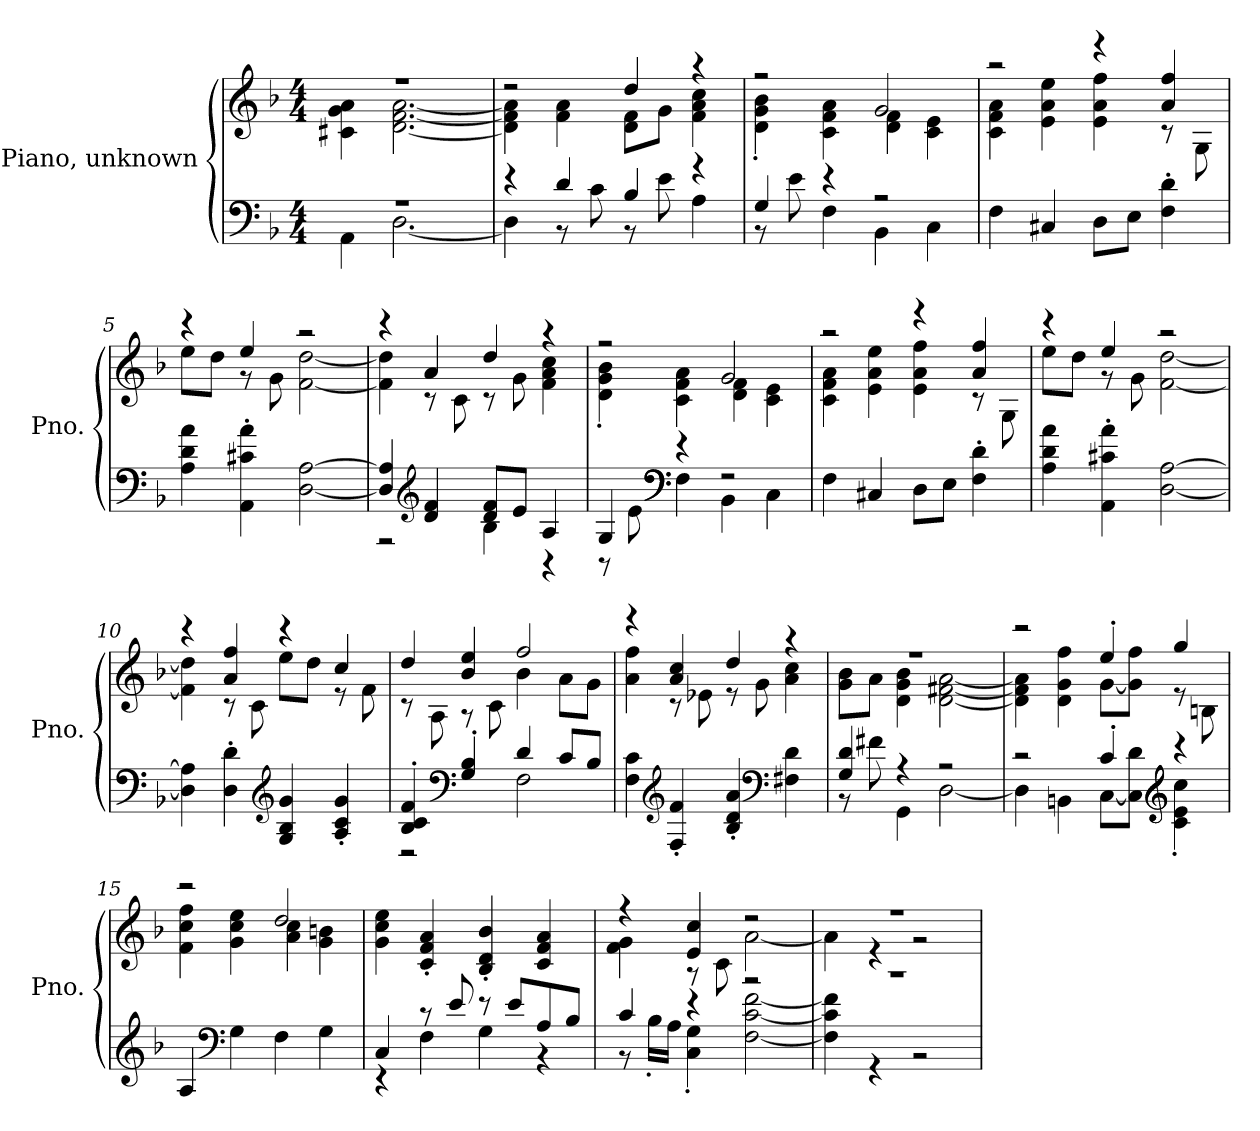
**kern	**kern
*part1	*part1
*staff2	*staff1
*I"Piano, unknown	*
*I'Pno.	*
*clefF4	*clefG2
*k[b-]	*k[b-]
*M4/4	*M4/4
*MM120	*MM120
=1	=1
*^	*^
1r	4AA\	1r	4c#X\ 4g\ 4a\
.	[2.D\	.	[2.d\ [2.f\ [2.a\
=2	=2	=2	=2
4r	4D\]	2r	4d\] 4f\] 4a\]
4d/	8r	.	4f\ 4a\
.	8c\	.	.
4B-/	8r	4dd/	8d\ 8f\L
.	8e\	.	8g\J
4r	4A\	4r	4f\ 4a\ 4cc\
=3	=3	=3	=3
4G/	8r	2r	4d\' 4g\' 4b-\'
.	8e\	.	.
4r	4F\	.	4c\ 4f\ 4a\
2r	4BB-\	2g/	4d\ 4f\
.	4C\	.	4c\ 4e\
*v	*v	*	*
=4	=4	=4
4F\	2r	4c\ 4f\ 4a\
4C#X/	.	4e\ 4a\ 4ee\
8D\L	4r	4e\ 4a\ 4ff\
8E\J	.	.
4F\' 4d\'	4a/ 4ff/	8r
.	.	8G\
=5	=5	=5
4A\ 4d\ 4a\	4r	8ee\L
.	.	8dd\J
4AA\' 4c#X\' 4a\'	4ee/	8r
.	.	8g\
[2D\ [2A\	2r	[2f\ [2dd\
=6	=6	=6
*^	*	*
4D/] 4A/]	2r	4r	4f\] 4dd\]
*clefG2	*	*	*
4d/ 4f/	.	4a/	8r
.	.	.	8c\
8d/ 8f/L	4B-\	4dd/	8r
8e/J	.	.	8g\
4A/	4r	4r	4f\ 4a\ 4cc\
!!LO:LB:g=z	!!
=7	=7	=7	=7
4G/	8r	2r	4d\' 4g\' 4b-\'
.	8e\	.	.
*clefF4	*	*	*
4r	4F\	.	4c\ 4f\ 4a\
2r	4BB-\	2g/	4d\ 4f\
.	4C\	.	4c\ 4e\
*v	*v	*	*
=8	=8	=8
4F\	2r	4c\ 4f\ 4a\
4C#X/	.	4e\ 4a\ 4ee\
8D\L	4r	4e\ 4a\ 4ff\
8E\J	.	.
4F\' 4d\'	4a/ 4ff/	8r
.	.	8G\
=9	=9	=9
4A\ 4d\ 4a\	4r	8ee\L
.	.	8dd\J
4AA\' 4c#X\' 4a\'	4ee/	8r
.	.	8g\
[2D\ [2A\	2r	[2f\ [2dd\
=10	=10	=10
4D\] 4A\]	4r	4f\] 4dd\]
4D\' 4d\'	4a/ 4ff/	8r
.	.	8c\
*clefG2	*	*
4G/ 4B-/ 4g/	4r	8ee\L
.	.	8dd\J
4A/' 4c/' 4g/'	4cc/	8r
.	.	8f\
=11	=11	=11
*^	*	*
4B-/' 4c/' 4f/'	2r	4dd/	8r
.	.	.	8A\
*clefF4	*	*	*
4G/' 4B-/'	.	4b-/ 4ee/	8r
.	.	.	8c\
4d/	2F\	2ff/	4b-\
8c/L	.	.	8a\L
8B-/J	.	.	8g\J
*v	*v	*	*
!!LO:LB:g=z	!!
=12	=12	=12
4F\ 4c\	4r	4a\ 4ff\
*clefG2	*	*
4F/' 4f/'	4a/ 4cc/	8r
.	.	8e-X\
4B-/' 4d/' 4a/'	4dd/	8r
.	.	8g\
*clefF4	*	*
4F#X\ 4d\	4r	4a\ 4cc\
=13	=13	=13
*^	*	*
4G/ 4d/	8r	1r	8g\ 8b-\L
.	8f#X\	.	8a\J
4r	4GG\	.	4d\ 4g\ 4b-\
2r	[2D\	.	[2d\ [2f#X\ [2a\
=14	=14	=14	=14
2r	4D\]	2r	4d\] 4f#\] 4a\]
.	4BBn\	.	4d\ 4g\ 4ff\
4c'/	[8C\L	4ee'/	[8g\L
.	8C\] 8d\J	.	8g\] 8ff\J
*clefG2	*	*	*
4r	4c\' 4e\' 4cc\'	4gg/	8r
.	.	.	8Bn\
*v	*v	*	*
=15	=15	=15
4A/	2r	4f\ 4cc\ 4ff\
*clefF4	*	*
4G\	.	4g\ 4cc\ 4ee\
4F\	2dd/	4a\ 4cc\
4G\	.	4g\ 4bn\
*	*v	*v
=16	=16
*^	*
4C/	4r	4g\ 4cc\ 4ee\
8r	4F\	4c/' 4f/' 4a/'
8e/	.	.
8r	4G\	4B-/' 4d/' 4b-/'
8e/L	.	.
8A/	4r	4c/ 4f/ 4a/
8B-/J	.	.
!!LO:LB:g=z
=17	=17	=17
*	*	*^
4c/	8r	4r	4f\ 4g\
.	16B-'\LL	.	.
.	16A\JJ	.	.
4r	4C\' 4G\'	4e/ 4cc/	8r
.	.	.	8c\
2r	[2F\ [2c\ [2f\	2r	[2a\
=18	=18	=18	=18
1r	4F\] 4c\] 4f\]	1r	4a\]
.	4r	.	4r
.	2r	.	2r
*v	*v	*	*
*	*v	*v
=	=
*-	*-
